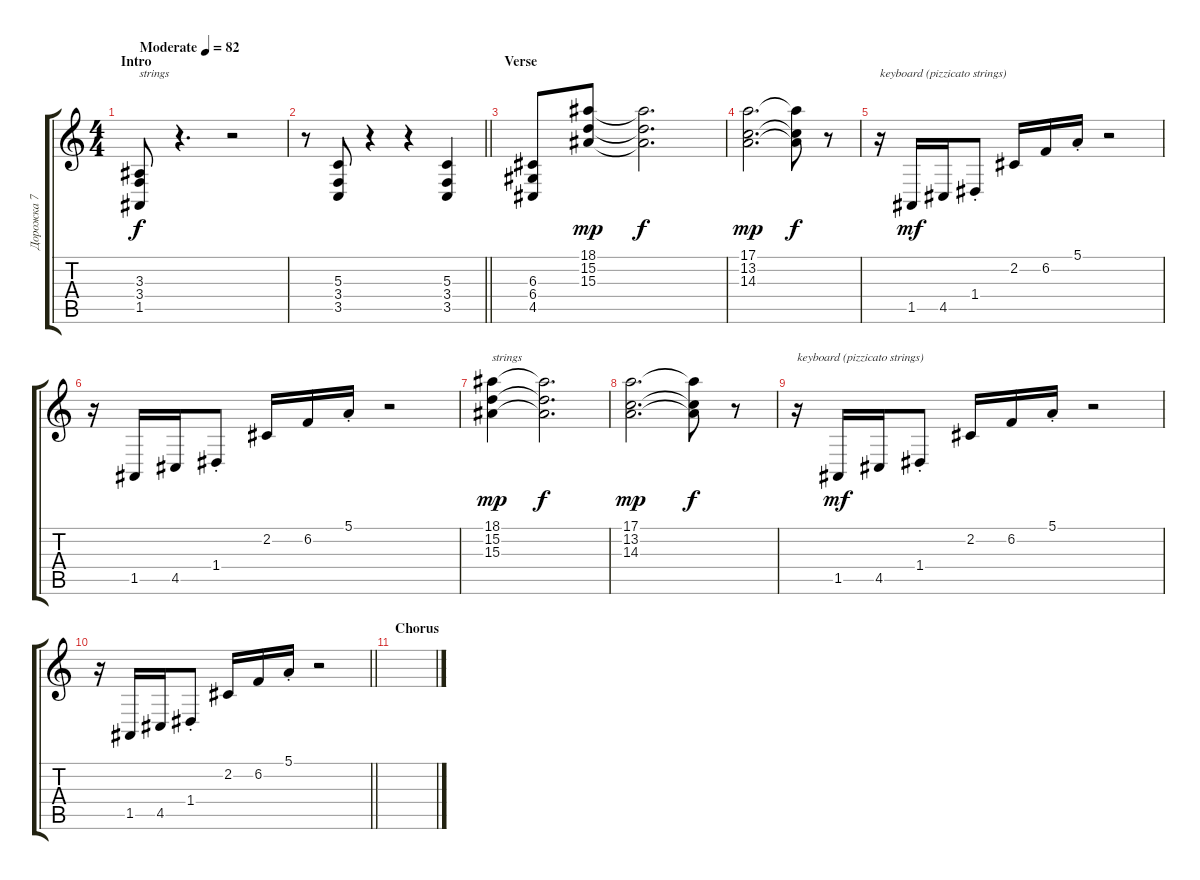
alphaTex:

\track ("Дорожка 7" "Дорожка 7") {instrument stringensemble1}
\staff {score tabs}
\tuning (E4 B3 G3 D3 A2 E2) {hide}
\ts (4 4)
\section ("" "Intro")
\tempo (82 "Moderate")
\tempo 78
\tempo (82 "Moderate")
\clef g2
\ks c
(3.3 3.4 1.5).8{txt "strings" dy f instrument tremolostrings} r.4{d} r.2 |
\barLineRight lightlight
r.8 (5.3 3.4 3.5).8 r.4{volume 5} r.4{volume 16} (5.3 3.4 3.5).4 |
\section ("" "Verse")
(6.3 6.4 4.5).8 (18.1 15.2 15.3).8{dy mp volume 0 instrument tremolostrings} (18.1{t} 15.2{t} 15.3{t}).2{d dy f volume 16} |
(17.1 13.2 14.3).2{d dy mp volume 0} (17.1{t} 13.2{t} 14.3{t}).8{dy f} r.8 |
r.16{txt "keyboard (pizzicato strings)" volume 16 balance 6 instrument pizzicatostrings} 1.5.16{dy mf} 4.5.16 1.4{st}.8 2.2.16 6.2.16 5.1{st}.16 r.2 |
r.16{balance 11} 1.5.16 4.5.16 1.4{st}.8 2.2.16 6.2.16 5.1{st}.16 r.2 |
(18.1 15.2 15.3).4{txt "strings" dy mp volume 0 balance 8 instrument tremolostrings} (18.1{t} 15.2{t} 15.3{t}).2{d dy f volume 16} |
(17.1 13.2 14.3).2{d dy mp volume 0} (17.1{t} 13.2{t} 14.3{t}).8{dy f} r.8 |
r.16{txt "keyboard (pizzicato strings)" volume 16 balance 6 instrument pizzicatostrings} 1.5.16{dy mf} 4.5.16 1.4{st}.8 2.2.16 6.2.16 5.1{st}.16 r.2 |
\barLineRight lightlight
r.16{balance 11} 1.5.16 4.5.16 1.4{st}.8 2.2.16 6.2.16 5.1{st}.16 r.2 |
\section ("" "Сhorus")
